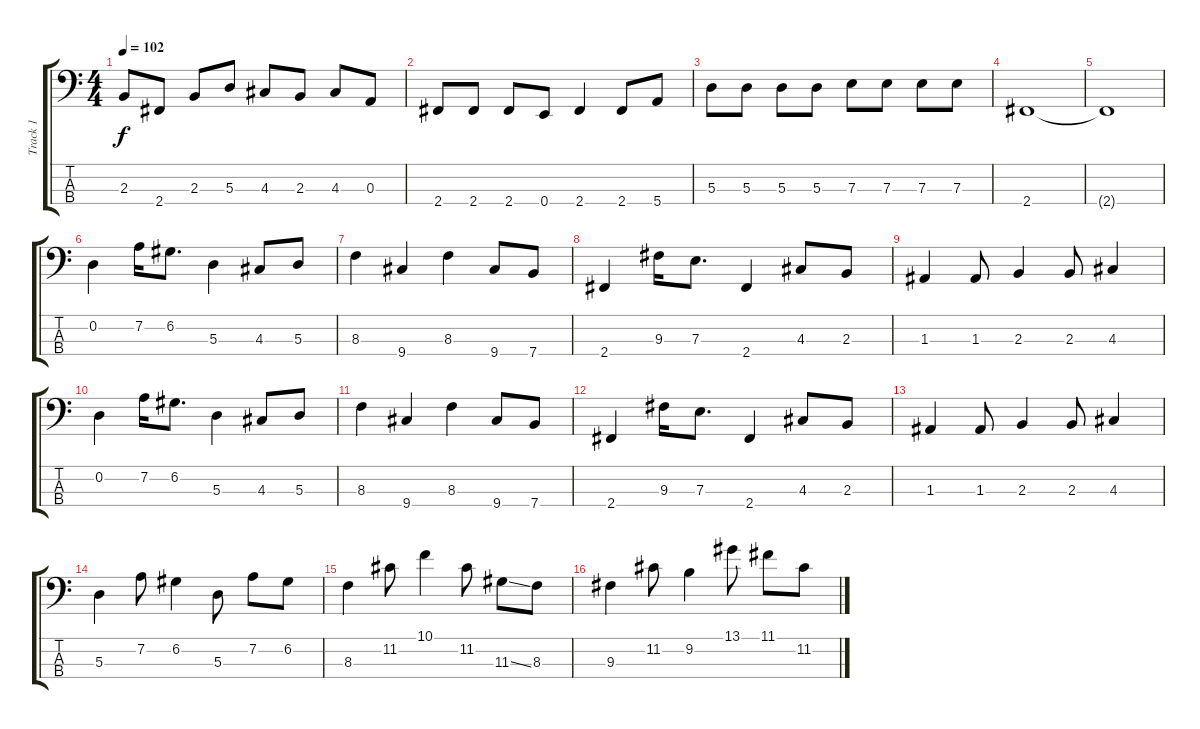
\track ("Track 1" "Track 1") {instrument electricbassfinger}
\staff {score tabs}
\tuning (G2 D2 A1 E1) {hide}
\ts (4 4)
\tempo 102
\clef f4
\ks c
2.3.8{dy f} 2.4.8 2.3.8 5.3.8 4.3.8 2.3.8 4.3.8 0.3.8 |
2.4.8 2.4.8 2.4.8 0.4.8 2.4.4 2.4.8 5.4.8 |
5.3.8 5.3.8 5.3.8 5.3.8 7.3.8 7.3.8 7.3.8 7.3.8 |
2.4.1 |
2.4{t}.1 |
0.2.4 7.2.16 6.2.8{d} 5.3.4 4.3.8 5.3.8 |
8.3.4 9.4.4 8.3.4 9.4.8 7.4.8 |
2.4.4 9.3.16 7.3.8{d} 2.4.4 4.3.8 2.3.8 |
1.3.4 1.3.8 2.3.4 2.3.8 4.3.4 |
0.2.4 7.2.16 6.2.8{d} 5.3.4 4.3.8 5.3.8 |
8.3.4 9.4.4 8.3.4 9.4.8 7.4.8 |
2.4.4 9.3.16 7.3.8{d} 2.4.4 4.3.8 2.3.8 |
1.3.4 1.3.8 2.3.4 2.3.8 4.3.4 |
5.3.4 7.2.8 6.2.4 5.3.8 7.2.8 6.2.8 |
8.3.4 11.2.8 10.1.4 11.2.8 11.3{ss}.8 8.3.8 |
9.3.4 11.2.8 9.2.4 13.1.8 11.1.8 11.2.8
